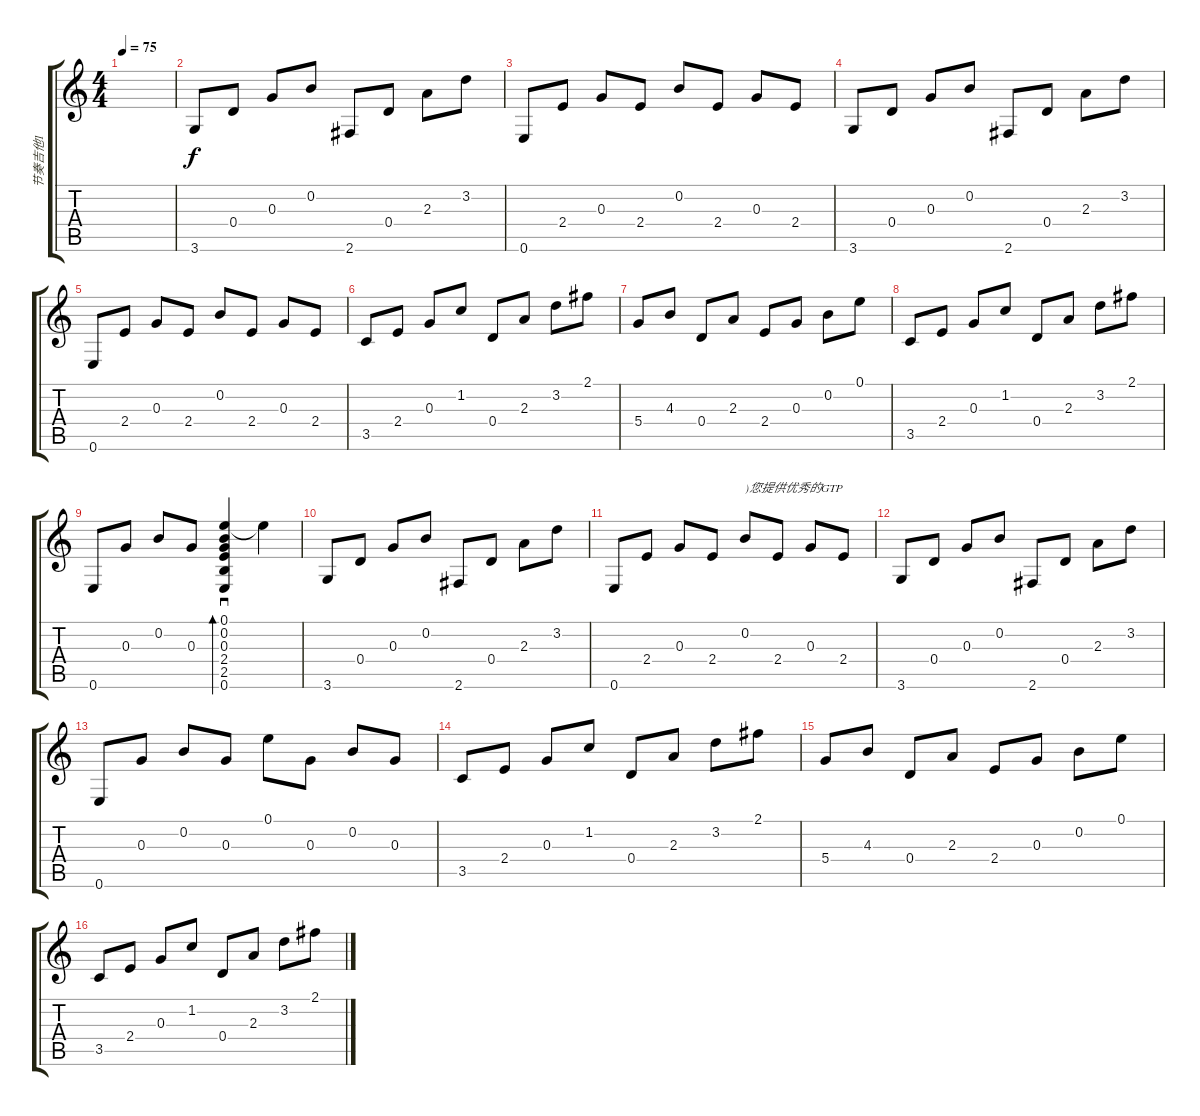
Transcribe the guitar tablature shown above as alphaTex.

\track ("节奏吉他1" "节奏吉他1") {instrument acousticguitarsteel}
\staff {score tabs}
\tuning (E4 B3 G3 D3 A2 E2) {hide}
\ts (4 4)
\tempo 75
\clef g2
\ks c
|
3.6.8 0.4.8{dy f} 0.3.8 0.2.8 2.6.8 0.4.8 2.3.8 3.2.8 |
0.6.8 2.4.8 0.3.8 2.4.8 0.2.8 2.4.8 0.3.8 2.4.8 |
3.6.8 0.4.8 0.3.8 0.2.8 2.6.8 0.4.8 2.3.8 3.2.8 |
0.6.8 2.4.8 0.3.8 2.4.8 0.2.8 2.4.8 0.3.8 2.4.8 |
3.5.8 2.4.8 0.3.8 1.2.8 0.4.8 2.3.8 3.2.8 2.1.8 |
5.4.8 4.3.8 0.4.8 2.3.8 2.4.8 0.3.8 0.2.8 0.1.8 |
3.5.8 2.4.8 0.3.8 1.2.8 0.4.8 2.3.8 3.2.8 2.1.8 |
0.6.8 0.3.8 0.2.8 0.3.8 (0.1 0.2 0.3 2.4 2.5 0.6).4{sd bd 240} 0.1{t}.4 |
3.6.8 0.4.8 0.3.8 0.2.8 2.6.8 0.4.8 2.3.8 3.2.8 |
0.6.8 2.4.8 0.3.8 2.4.8 0.2.8{txt ")您提供优秀的GTP"} 2.4.8 0.3.8 2.4.8 |
3.6.8 0.4.8 0.3.8 0.2.8 2.6.8 0.4.8 2.3.8 3.2.8 |
0.6.8 0.3.8 0.2.8 0.3.8 0.1.8 0.3.8 0.2.8 0.3.8 |
3.5.8 2.4.8 0.3.8 1.2.8 0.4.8 2.3.8 3.2.8 2.1.8 |
5.4.8 4.3.8 0.4.8 2.3.8 2.4.8 0.3.8 0.2.8 0.1.8 |
3.5.8 2.4.8 0.3.8 1.2.8 0.4.8 2.3.8 3.2.8 2.1.8
